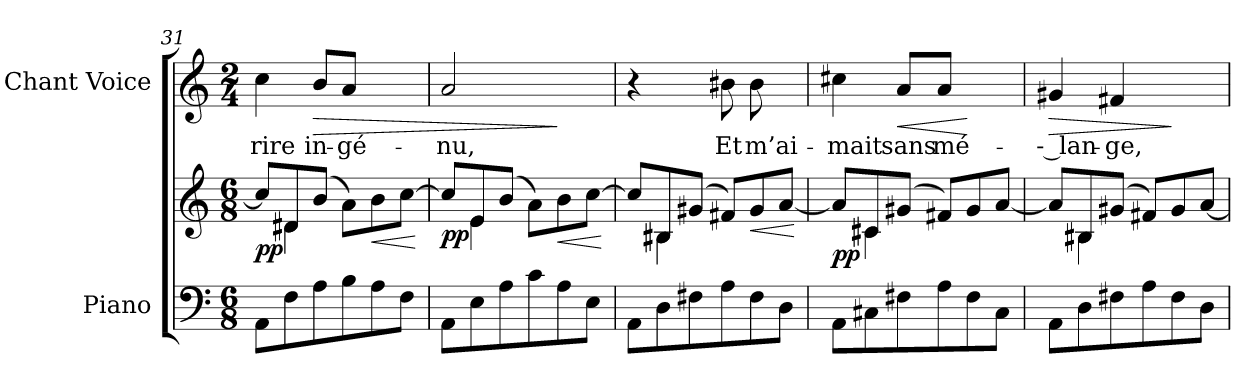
**kern	**kern	**dynam	**kern	**text	**dynam
*part2	*part2	*part2	*part1	*part1	*part1
*staff3	*staff2	*staff2/3	*staff1	*staff1	*staff1
*I"Piano	*	*	*I"Chant Voice	*	*
*I'Pno	*	*	*	*	*
*clefF4	*clefG2	*	*clefG2	*	*
*k[]	*k[]	*	*k[]	*	*
*M6/8	*M6/8	*	*M2/4	*	*
=31	=31	=31	=31	=31	=31
*	*^	*	*	*	*
!	!	!	!LO:DY:b	!	!	!
8AA\L	8cc/L]	8ryy	pp	4cc\	-rire	.
8F\	8d#X/	4d#\	.	.	.	.
!	!	!	!	!	!	!LO:HP:b
8A\	(<8b/J	.	.	8b/L	in-	>
8B\	8a\L)	4.ryy	.	8a/J	-gé-	.
!	!	!	!LO:HP:b	!	!	!
8A\	8b\	.	<	4ryy	.	.
8F\J	[<8cc\J	.	.	.	.	.
*	*v	*v	*	*	*	*
.	.	[	.	.	.
=32	=32	=32	=32	=32	=32
*	*^	*	*	*	*
!	!	!	!LO:DY:b	!	!	!
8AA\L	8cc/L]	8ryy	pp	2a/	-nu,	.
8E\	8e/	4e\	.	.	.	.
8A\	(<8b/J	.	.	.	.	.
8c\	8a\L)	4.ryy	.	.	.	.
!	!	!	!LO:HP:b	!	!	!
8A\	8b\	.	<	4ryy	.	]
8E\J	[<8cc\J	.	.	.	.	.
*	*v	*v	*	*	*	*
.	.	[	.	.	.
=33	=33	=33	=33	=33	=33
*	*^	*	*	*	*
!	!	!	!	!LO:N:vis=4	!	!
8AA\L	8cc/L]	8ryy	.	4.r	.	.
8D\	8B#X/	4B#\	.	.	.	.
8F#X\	(<8g#X/J	.	.	.	.	.
8A\	8f#X/L)	4.ryy	.	8b#X\	Et	.
!	!	!	!LO:HP:b	!	!	!
8F#\	8g#/	.	<	8b#\	m’ai-	.
8D\J	[<8a/J	.	.	8ryy	.	.
*	*v	*v	*	*	*	*
.	.	[	.	.	.
=34	=34	=34	=34	=34	=34
*	*^	*	*	*	*
!	!	!	!LO:DY:b	!	!	!
8AA\L	8a/L]	8ryy	pp	4cc#X\	-mait	.
8C#X\	8c#X/	4c#\	.	.	.	.
!	!	!	!	!	!	!LO:HP:b
8F#X\	(<8g#X/J	.	.	8a/L	sans	<
8A\	8f#X/L)	4.ryy	.	8a/J	mé-	.
8F#\	8g#/	.	.	4ryy	.	[
8C#\J	[<8a/J	.	.	.	.	.
=35	=35	=35	=35	=35	=35	=35
!	!	!	!	!	!	!LO:HP:b
8AA\L	8a/L]	8ryy	.	4g#X/	-- lan-	>
8D\	8B#X/	4B#\	.	.	.	.
8F#X\	(<8g#X/J	.	.	4f#X/	-ge,	.
8A\	8f#X/L)	4.ryy	.	.	.	.
8F#\	8g#/	.	.	4ryy	.	]
8D\J	[<8a/J	.	.	.	.	.
*	*v	*v	*	*	*	*
=	=	=	=	=	=
*-	*-	*-	*-	*-	*-
